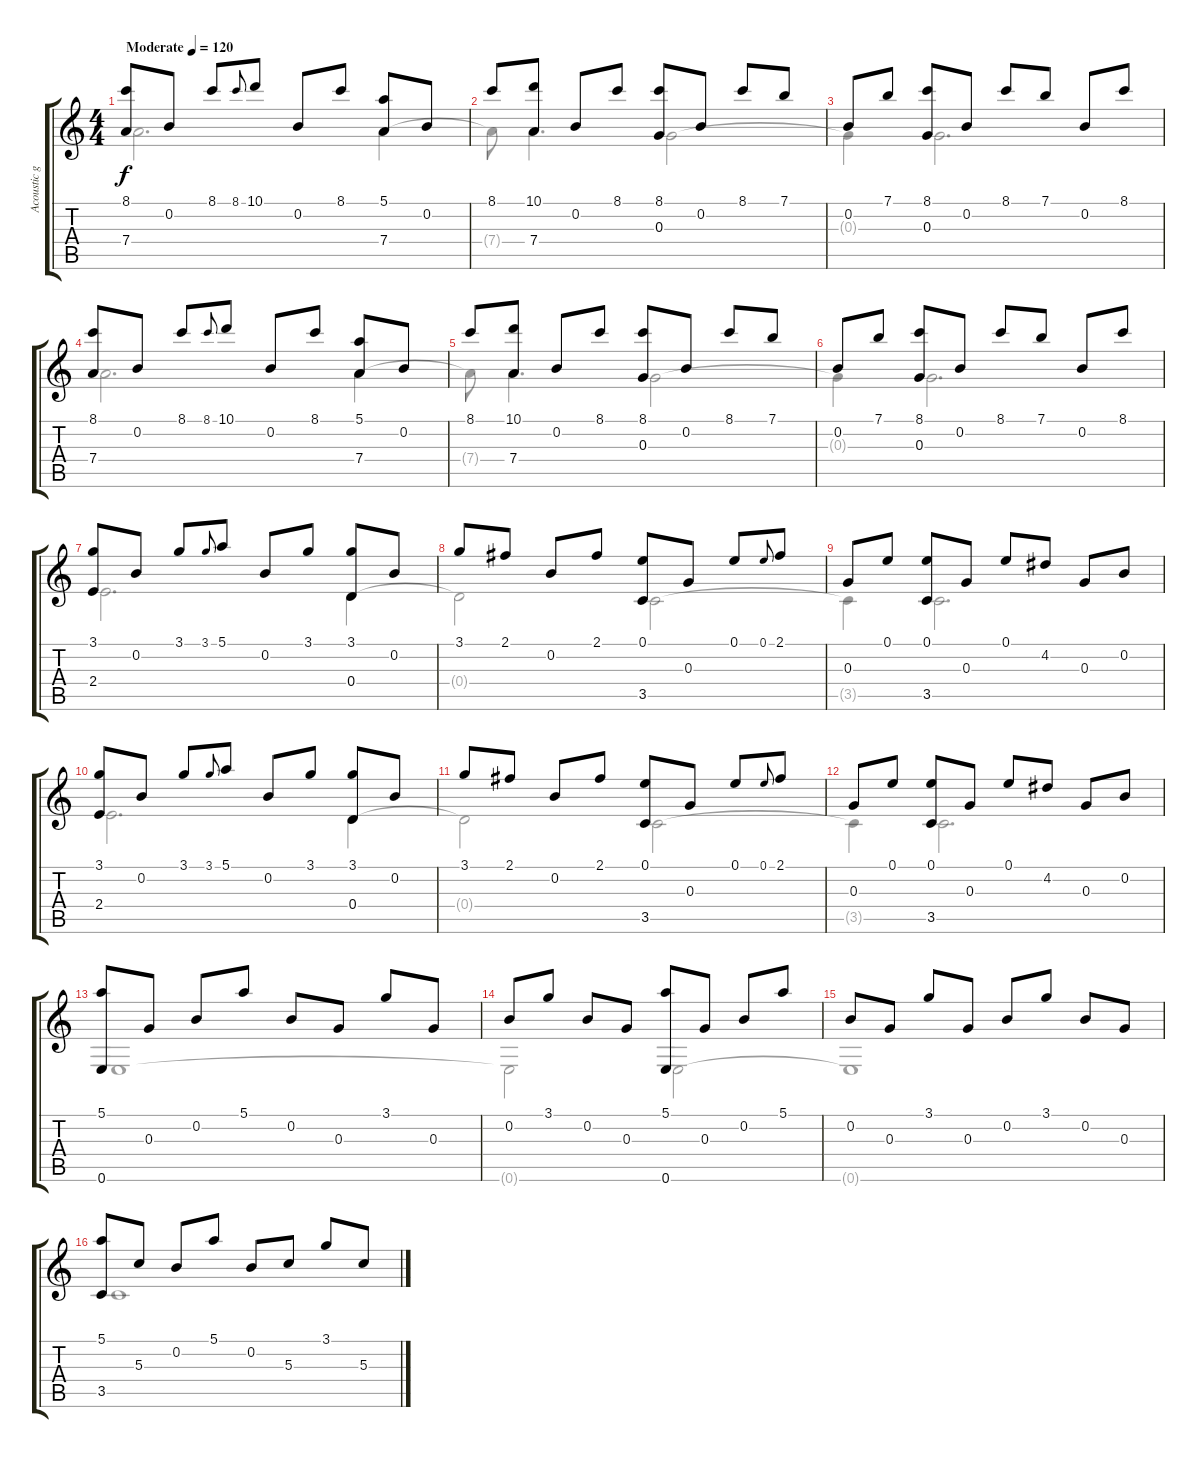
\track ("Acoustic guitar" "Acoustic g") {instrument acousticguitarnylon}
\staff {score tabs}
\tuning (E4 B3 G3 D3 A2 E2) {hide}
\voice
\ts (4 4)
\tempo (120 "Moderate")
\clef g2
\ks c
(8.1 7.4).8{dy f instrument acousticguitarnylon} 0.2.8 8.1.8 8.1.8{gr onbeat} 10.1.8 0.2.8 8.1.8 (5.1 7.4).8 0.2.8 |
8.1.8 (10.1 7.4).8 0.2.8 8.1.8 (8.1 0.3).8 0.2.8 8.1.8 7.1.8 |
0.2.8 7.1.8 (8.1 0.3).8 0.2.8 8.1.8 7.1.8 0.2.8 8.1.8 |
(8.1 7.4).8 0.2.8 8.1.8 8.1.8{gr onbeat} 10.1.8 0.2.8 8.1.8 (5.1 7.4).8 0.2.8 |
8.1.8 (10.1 7.4).8 0.2.8 8.1.8 (8.1 0.3).8 0.2.8 8.1.8 7.1.8 |
0.2.8 7.1.8 (8.1 0.3).8 0.2.8 8.1.8 7.1.8 0.2.8 8.1.8 |
(3.1 2.4).8 0.2.8 3.1.8 3.1.8{gr onbeat} 5.1.8 0.2.8 3.1.8 (3.1 0.4).8 0.2.8 |
3.1.8 2.1.8 0.2.8 2.1.8 (0.1 3.5).8 0.3.8 0.1.8 0.1.8{gr onbeat} 2.1.8 |
0.3.8 0.1.8 (0.1 3.5).8 0.3.8 0.1.8 4.2.8 0.3.8 0.2.8 |
(3.1 2.4).8 0.2.8 3.1.8 3.1.8{gr onbeat} 5.1.8 0.2.8 3.1.8 (3.1 0.4).8 0.2.8 |
3.1.8 2.1.8 0.2.8 2.1.8 (0.1 3.5).8 0.3.8 0.1.8 0.1.8{gr onbeat} 2.1.8 |
0.3.8 0.1.8 (0.1 3.5).8 0.3.8 0.1.8 4.2.8 0.3.8 0.2.8 |
(5.1 0.6).8 0.3.8 0.2.8 5.1.8 0.2.8 0.3.8 3.1.8 0.3.8 |
0.2.8 3.1.8 0.2.8 0.3.8 (5.1 0.6).8 0.3.8 0.2.8 5.1.8 |
0.2.8 0.3.8 3.1.8 0.3.8 0.2.8 3.1.8 0.2.8 0.3.8 |
(5.1 3.5).8 5.3.8 0.2.8 5.1.8 0.2.8 5.3.8 3.1.8 5.3.8
\voice
\clef g2
\ottava regular
\simile none
\ks c
7.4.2{d dy f} 7.4.4 |
7.4{t}.8 7.4.4{d} 0.3.2 |
0.3{t}.4 0.3.2{d} |
7.4.2{d} 7.4.4 |
7.4{t}.8 7.4.4{d} 0.3.2 |
0.3{t}.4 0.3.2{d} |
2.4.2{d} 0.4.4 |
0.4{t}.2 3.5.2 |
3.5{t}.4 3.5.2{d} |
2.4.2{d} 0.4.4 |
0.4{t}.2 3.5.2 |
3.5{t}.4 3.5.2{d} |
0.6.1 |
0.6{t}.2 0.6.2 |
0.6{t}.1 |
3.5.1
